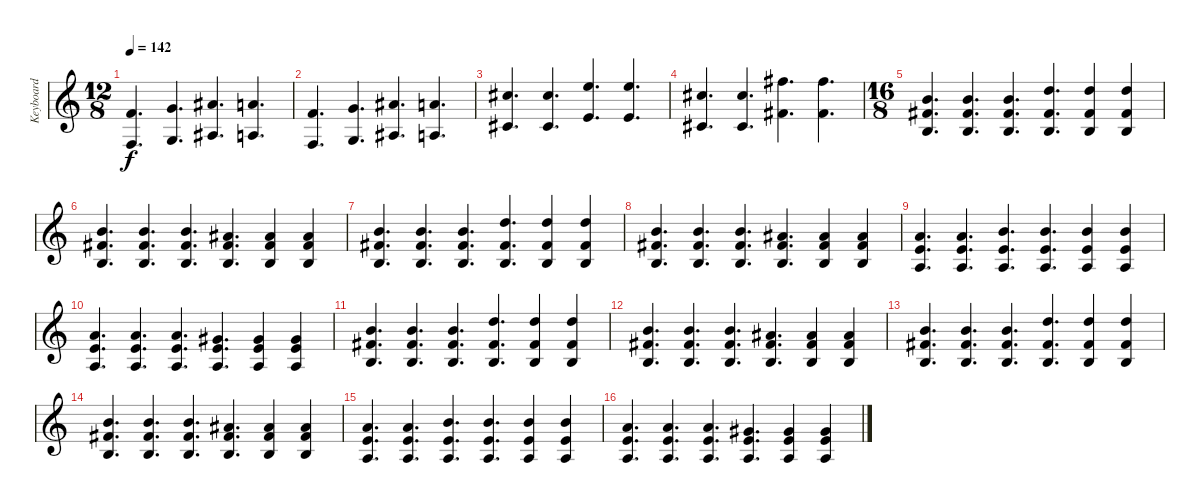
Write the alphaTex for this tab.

\track ("Keyboard" "Keyboard") {instrument drawbarorgan}
\staff {score}
\tuning (B3 Ab3 E3 B2 Gb2 B1) {hide}
\ts (12 8)
\tempo 142
\clef g2
\ks c
(6.1 6.4).4{d dy f} (8.1 8.4).4{d} (14.2 6.3).4{d} (13.2 5.3).4{d} |
(6.1 6.4).4{d} (8.1 8.4).4{d} (14.2 6.3).4{d} (13.2 5.3).4{d} |
(17.2 9.3).4{d} (17.2 9.3).4{d} (20.2 12.3).4{d} (20.2 12.3).4{d} |
(17.2 9.3).4{d} (17.2 9.3).4{d} (19.1 10.2).4{d} (19.1 10.2).4{d} |
\ts (16 8)
(15.2 14.3 12.4).4{d} (15.2 14.3 12.4).4{d} (15.2 14.3 12.4).4{d} (15.1 14.3 12.4).4{d} (15.1 14.3 12.4).4 (15.1 14.3 12.4).4 |
(15.2 14.3 12.4).4{d} (15.2 14.3 12.4).4{d} (15.2 14.3 12.4).4{d} (14.2 14.3 12.4).4{d} (14.2 14.3 12.4).4 (14.2 14.3 12.4).4 |
(15.2 14.3 12.4).4{d} (15.2 14.3 12.4).4{d} (15.2 14.3 12.4).4{d} (15.1 14.3 12.4).4{d} (15.1 14.3 12.4).4 (15.1 14.3 12.4).4 |
(15.2 14.3 12.4).4{d} (15.2 14.3 12.4).4{d} (15.2 14.3 12.4).4{d} (14.2 14.3 12.4).4{d} (14.2 14.3 12.4).4 (14.2 14.3 12.4).4 |
(13.2 12.3 10.4).4{d} (13.2 12.3 10.4).4{d} (15.2 12.3 10.4).4{d} (15.2 12.3 10.4).4{d} (15.2 12.3 10.4).4 (15.2 12.3 10.4).4 |
(13.2 12.3 10.4).4{d} (13.2 12.3 10.4).4{d} (13.2 12.3 10.4).4{d} (12.2 12.3 10.4).4{d} (12.2 12.3 10.4).4 (12.2 12.3 10.4).4 |
(15.2 14.3 12.4).4{d} (15.2 14.3 12.4).4{d} (15.2 14.3 12.4).4{d} (15.1 14.3 12.4).4{d} (15.1 14.3 12.4).4 (15.1 14.3 12.4).4 |
(15.2 14.3 12.4).4{d} (15.2 14.3 12.4).4{d} (15.2 14.3 12.4).4{d} (14.2 14.3 12.4).4{d} (14.2 14.3 12.4).4 (14.2 14.3 12.4).4 |
(15.2 14.3 12.4).4{d} (15.2 14.3 12.4).4{d} (15.2 14.3 12.4).4{d} (15.1 14.3 12.4).4{d} (15.1 14.3 12.4).4 (15.1 14.3 12.4).4 |
(15.2 14.3 12.4).4{d} (15.2 14.3 12.4).4{d} (15.2 14.3 12.4).4{d} (14.2 14.3 12.4).4{d} (14.2 14.3 12.4).4 (14.2 14.3 12.4).4 |
(13.2 12.3 10.4).4{d} (13.2 12.3 10.4).4{d} (15.2 12.3 10.4).4{d} (15.2 12.3 10.4).4{d} (15.2 12.3 10.4).4 (15.2 12.3 10.4).4 |
(13.2 12.3 10.4).4{d} (13.2 12.3 10.4).4{d} (13.2 12.3 10.4).4{d} (12.2 12.3 10.4).4{d} (12.2 12.3 10.4).4 (12.2 12.3 10.4).4
